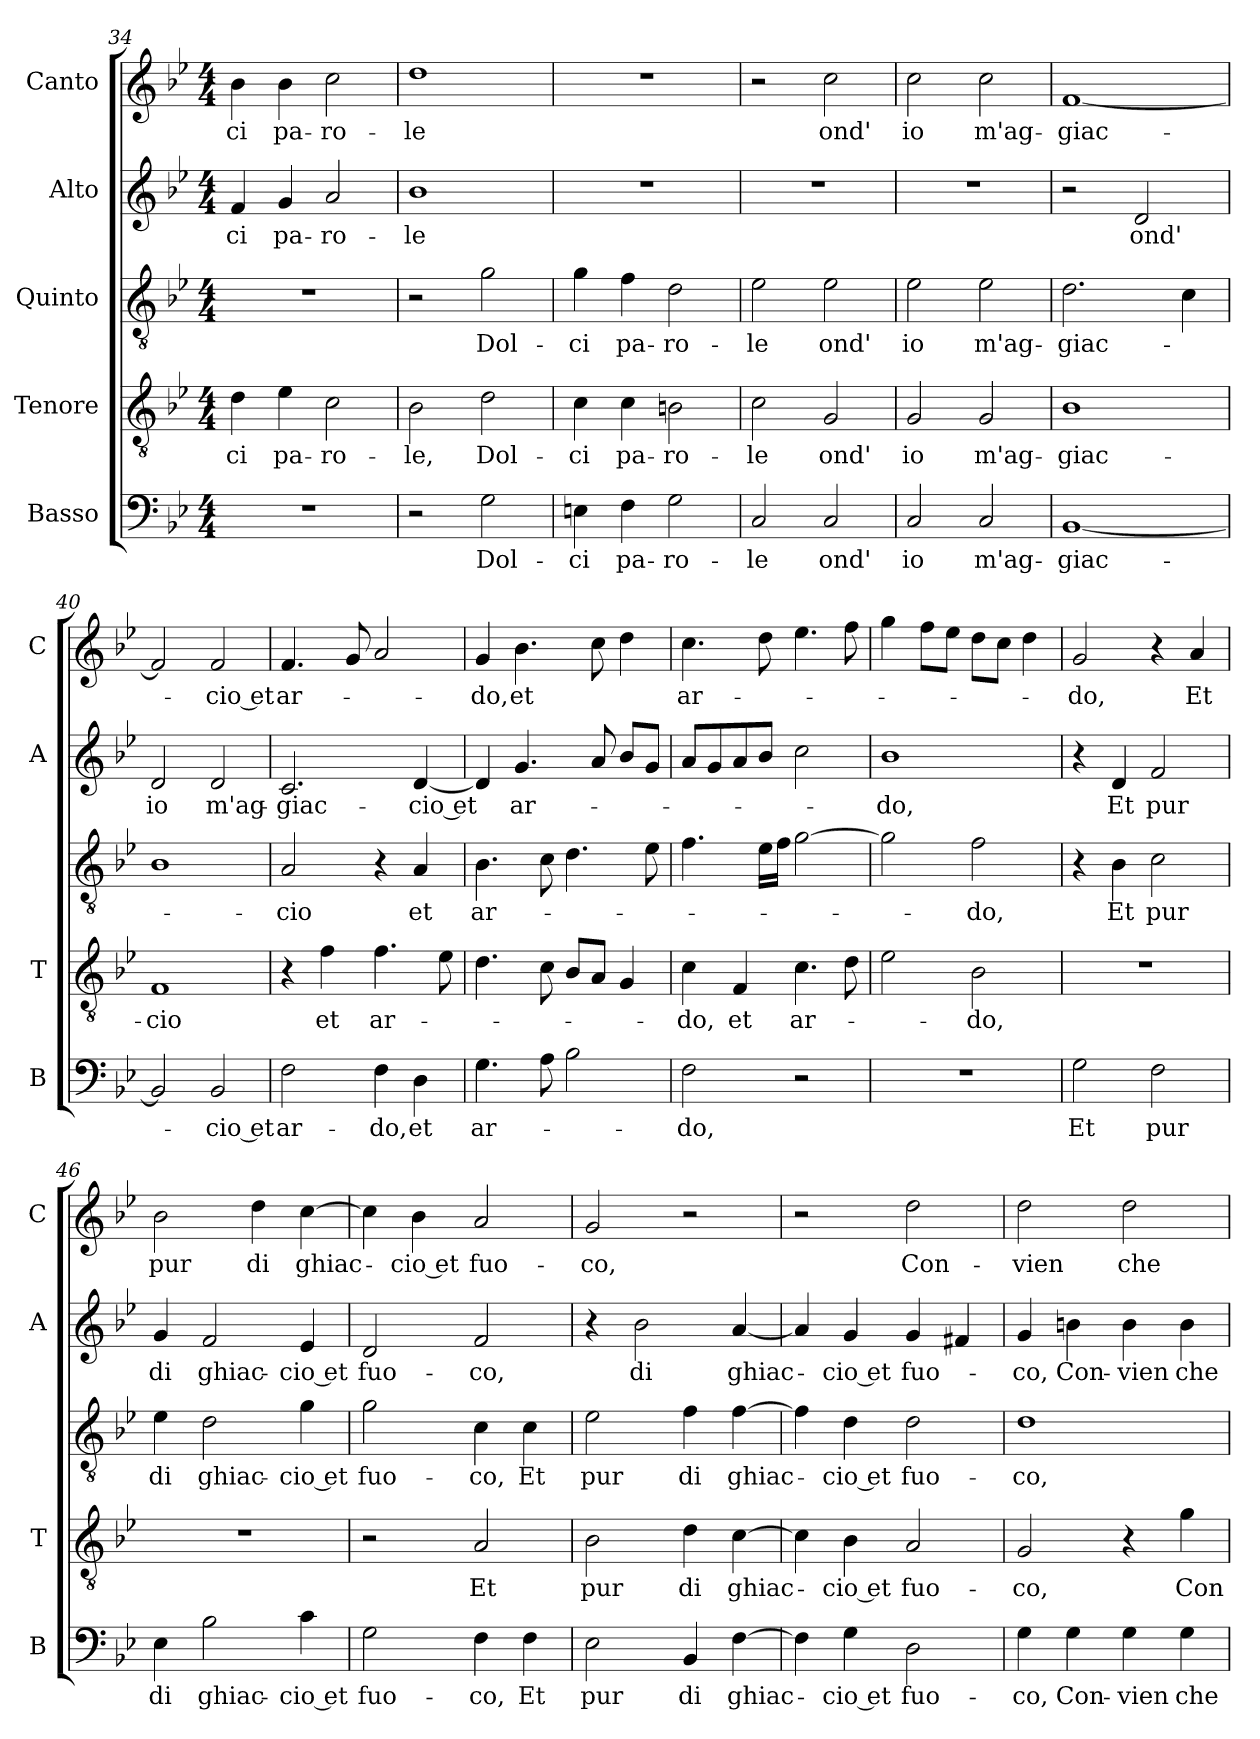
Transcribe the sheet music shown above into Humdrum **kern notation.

**kern	**text	**kern	**text	**kern	**text	**kern	**text	**kern	**text
*part5	*part5	*part4	*part4	*part3	*part3	*part2	*part2	*part1	*part1
*staff5	*staff5	*staff4	*staff4	*staff3	*staff3	*staff2	*staff2	*staff1	*staff1
*I"Basso	*	*I"Tenore	*	*I"Quinto	*	*I"Alto	*	*I"Canto	*
*I'B	*	*I'T	*	*	*	*I'A	*	*I'C	*
*clefF4	*	*clefGv2	*	*clefGv2	*	*clefG2	*	*clefG2	*
*k[b-e-]	*	*k[b-e-]	*	*k[b-e-]	*	*k[b-e-]	*	*k[b-e-]	*
*B-:	*	*B-:	*	*B-:	*	*B-:	*	*B-:	*
*M4/4	*	*M4/4	*	*M4/4	*	*M4/4	*	*M4/4	*
=34	=34	=34	=34	=34	=34	=34	=34	=34	=34
!	!	!	!LO:LY:b	!	!	!	!LO:LY:b	!	!LO:LY:b
1r	.	4d\	-ci	1r	.	4f/	-ci	4b-\	-ci
!	!	!	!LO:LY:b	!	!	!	!LO:LY:b	!	!LO:LY:b
.	.	4e-\	pa-	.	.	4g/	pa-	4b-\	pa-
!	!	!	!LO:LY:b	!	!	!	!LO:LY:b	!	!LO:LY:b
.	.	2c\	-ro-	.	.	2a/	-ro-	2cc\	-ro-
=35	=35	=35	=35	=35	=35	=35	=35	=35	=35
!	!	!	!LO:LY:b	!	!	!	!LO:LY:b	!	!LO:LY:b
2r	.	2B-\	-le,	2r	.	1b-	-le	1dd	-le
!	!LO:LY:b	!	!LO:LY:b	!	!LO:LY:b	!	!	!	!
2G\	Dol-	2d\	Dol-	2g\	Dol-	.	.	.	.
=36	=36	=36	=36	=36	=36	=36	=36	=36	=36
!	!LO:LY:b	!	!LO:LY:b	!	!LO:LY:b	!	!	!	!
4En\	-ci	4c\	-ci	4g\	-ci	1r	.	1r	.
!	!LO:LY:b	!	!LO:LY:b	!	!LO:LY:b	!	!	!	!
4F\	pa-	4c\	pa-	4f\	pa-	.	.	.	.
!	!LO:LY:b	!	!LO:LY:b	!	!LO:LY:b	!	!	!	!
2G\	-ro-	2Bn\	-ro-	2d\	-ro-	.	.	.	.
=37	=37	=37	=37	=37	=37	=37	=37	=37	=37
!	!LO:LY:b	!	!LO:LY:b	!	!LO:LY:b	!	!	!	!
2C/	-le	2c\	-le	2e-\	-le	1r	.	2r	.
!	!LO:LY:b	!	!LO:LY:b	!	!LO:LY:b	!	!	!	!LO:LY:b
2C/	ond'	2G/	ond'	2e-\	ond'	.	.	2cc\	ond'
=38	=38	=38	=38	=38	=38	=38	=38	=38	=38
!	!LO:LY:b	!	!LO:LY:b	!	!LO:LY:b	!	!	!	!LO:LY:b
2C/	io	2G/	io	2e-\	io	1r	.	2cc\	io
!	!LO:LY:b	!	!LO:LY:b	!	!LO:LY:b	!	!	!	!LO:LY:b
2C/	m'ag-	2G/	m'ag-	2e-\	m'ag-	.	.	2cc\	m'ag-
=39	=39	=39	=39	=39	=39	=39	=39	=39	=39
!	!LO:LY:b	!	!LO:LY:b	!	!LO:LY:b	!	!	!	!LO:LY:b
[1BB-	-giac-	1B-	-giac-	2.d\	-giac-	2r	.	[1f	-giac-
!	!	!	!	!	!	!	!LO:LY:b	!	!
.	.	.	.	.	.	2d/	ond'	.	.
.	.	.	.	4c\	.	.	.	.	.
!!LO:LB:g=z
=40	=40	=40	=40	=40	=40	=40	=40	=40	=40
!	!	!	!LO:LY:b	!	!	!	!LO:LY:b	!	!
2BB-/]	.	1F	-cio	1B-	.	2d/	io	2f/]	.
!	!LO:LY:b	!	!	!	!	!	!LO:LY:b	!	!LO:LY:b
2BB-/	-cio et	.	.	.	.	2d/	m'ag-	2f/	-cio et
=41	=41	=41	=41	=41	=41	=41	=41	=41	=41
!	!LO:LY:b	!	!	!	!LO:LY:b	!	!LO:LY:b	!	!LO:LY:b
2F\	ar-	4r	.	2A/	-cio	2.c/	-giac-	4.f/	ar-
!	!	!	!LO:LY:b	!	!	!	!	!	!
.	.	4f\	et	.	.	.	.	.	.
.	.	.	.	.	.	.	.	8g/	.
!	!LO:LY:b	!	!LO:LY:b	!	!	!	!	!	!
4F\	-do,	4.f\	ar-	4r	.	.	.	2a/	.
!	!LO:LY:b	!	!	!	!LO:LY:b	!	!LO:LY:b	!	!
4D\	et	.	.	4A/	et	[4d/	-cio et	.	.
.	.	8e-\	.	.	.	.	.	.	.
=42	=42	=42	=42	=42	=42	=42	=42	=42	=42
!	!LO:LY:b	!	!	!	!LO:LY:b	!	!	!	!LO:LY:b
4.G\	ar-	4.d\	.	4.B-\	ar-	4d/]	.	4g/	-do,
!	!	!	!	!	!	!	!LO:LY:b	!	!LO:LY:b
.	.	.	.	.	.	4.g/	ar-	4.b-\	et
8A\	.	8c\	.	8c\	.	.	.	.	.
2B-\	.	8B-/L	.	4.d\	.	.	.	.	.
.	.	8A/J	.	.	.	8a/	.	8cc\	.
.	.	4G/	.	.	.	8b-/L	.	4dd\	.
.	.	.	.	8e-\	.	8g/J	.	.	.
=43	=43	=43	=43	=43	=43	=43	=43	=43	=43
!	!LO:LY:b	!	!LO:LY:b	!	!	!	!	!	!LO:LY:b
2F\	-do,	4c\	-do,	4.f\	.	8a/L	.	4.cc\	ar-
.	.	.	.	.	.	8g/	.	.	.
!	!	!	!LO:LY:b	!	!	!	!	!	!
.	.	4F/	et	.	.	8a/	.	.	.
.	.	.	.	16e-\LL	.	8b-/J	.	8dd\	.
.	.	.	.	16f\JJ	.	.	.	.	.
!	!	!	!LO:LY:b	!	!	!	!	!	!
2r	.	4.c\	ar-	[2g\	.	2cc\	.	4.ee-\	.
.	.	8d\	.	.	.	.	.	8ff\	.
=44	=44	=44	=44	=44	=44	=44	=44	=44	=44
!	!	!	!	!	!	!	!LO:LY:b	!	!
1r	.	2e-\	.	2g\]	.	1b-	-do,	4gg\	.
.	.	.	.	.	.	.	.	8ff\L	.
.	.	.	.	.	.	.	.	8ee-\J	.
!	!	!	!LO:LY:b	!	!LO:LY:b	!	!	!	!
.	.	2B-\	-do,	2f\	-do,	.	.	8dd\L	.
.	.	.	.	.	.	.	.	8cc\J	.
.	.	.	.	.	.	.	.	4dd\	.
=45	=45	=45	=45	=45	=45	=45	=45	=45	=45
!	!LO:LY:b	!	!	!	!	!	!	!	!LO:LY:b
2G\	Et	1r	.	4r	.	4r	.	2g/	-do,
!	!	!	!	!	!LO:LY:b	!	!LO:LY:b	!	!
.	.	.	.	4B-\	Et	4d/	Et	.	.
!	!LO:LY:b	!	!	!	!LO:LY:b	!	!LO:LY:b	!	!
2F\	pur	.	.	2c\	pur	2f/	pur	4r	.
!	!	!	!	!	!	!	!	!	!LO:LY:b
.	.	.	.	.	.	.	.	4a/	Et
!!LO:LB:g=z
=46	=46	=46	=46	=46	=46	=46	=46	=46	=46
!	!LO:LY:b	!	!	!	!LO:LY:b	!	!LO:LY:b	!	!LO:LY:b
4E-\	di	1r	.	4e-\	di	4g/	di	2b-\	pur
!	!LO:LY:b	!	!	!	!LO:LY:b	!	!LO:LY:b	!	!
2B-\	ghiac-	.	.	2d\	ghiac-	2f/	ghiac-	.	.
!	!	!	!	!	!	!	!	!	!LO:LY:b
.	.	.	.	.	.	.	.	4dd\	di
!	!LO:LY:b	!	!	!	!LO:LY:b	!	!LO:LY:b	!	!LO:LY:b
4c\	-cio et	.	.	4g\	-cio et	4e-/	-cio et	[4cc\	ghiac-
=47	=47	=47	=47	=47	=47	=47	=47	=47	=47
!	!LO:LY:b	!	!	!	!LO:LY:b	!	!LO:LY:b	!	!
2G\	fuo-	2r	.	2g\	fuo-	2d/	fuo-	4cc\]	.
!	!	!	!	!	!	!	!	!	!LO:LY:b
.	.	.	.	.	.	.	.	4b-\	-cio et
!	!LO:LY:b	!	!LO:LY:b	!	!LO:LY:b	!	!LO:LY:b	!	!LO:LY:b
4F\	-co,	2A/	Et	4c\	-co,	2f/	-co,	2a/	fuo-
!	!LO:LY:b	!	!	!	!LO:LY:b	!	!	!	!
4F\	Et	.	.	4c\	Et	.	.	.	.
=48	=48	=48	=48	=48	=48	=48	=48	=48	=48
!	!LO:LY:b	!	!LO:LY:b	!	!LO:LY:b	!	!	!	!LO:LY:b
2E-\	pur	2B-\	pur	2e-\	pur	4r	.	2g/	-co,
!	!	!	!	!	!	!	!LO:LY:b	!	!
.	.	.	.	.	.	2b-\	di	.	.
!	!LO:LY:b	!	!LO:LY:b	!	!LO:LY:b	!	!	!	!
4BB-/	di	4d\	di	4f\	di	.	.	2r	.
!	!LO:LY:b	!	!LO:LY:b	!	!LO:LY:b	!	!LO:LY:b	!	!
[4F\	ghiac-	[4c\	ghiac-	[4f\	ghiac-	[4a/	ghiac-	.	.
=49	=49	=49	=49	=49	=49	=49	=49	=49	=49
4F\]	.	4c\]	.	4f\]	.	4a/]	.	2r	.
!	!LO:LY:b	!	!LO:LY:b	!	!LO:LY:b	!	!LO:LY:b	!	!
4G\	-cio et	4B-\	-cio et	4d\	-cio et	4g/	-cio et	.	.
!	!LO:LY:b	!	!LO:LY:b	!	!LO:LY:b	!	!LO:LY:b	!	!LO:LY:b
2D\	fuo-	2A/	fuo-	2d\	fuo-	4g/	fuo-	2dd\	Con-
.	.	.	.	.	.	4f#X/	.	.	.
=50	=50	=50	=50	=50	=50	=50	=50	=50	=50
!	!LO:LY:b	!	!LO:LY:b	!	!LO:LY:b	!	!LO:LY:b	!	!LO:LY:b
4G\	-co,	2G/	-co,	1d	-co,	4g/	-co,	2dd\	-vien
!	!LO:LY:b	!	!	!	!	!	!LO:LY:b	!	!
4G\	Con-	.	.	.	.	4bn\	Con-	.	.
!	!LO:LY:b	!	!	!	!	!	!LO:LY:b	!	!LO:LY:b
4G\	-vien	4r	.	.	.	4b\	-vien	2dd\	che
!	!LO:LY:b	!	!LO:LY:b	!	!	!	!LO:LY:b	!	!
4G\	che	4g\	Con-	.	.	4b\	che	.	.
=	=	=	=	=	=	=	=	=	=
*-	*-	*-	*-	*-	*-	*-	*-	*-	*-
